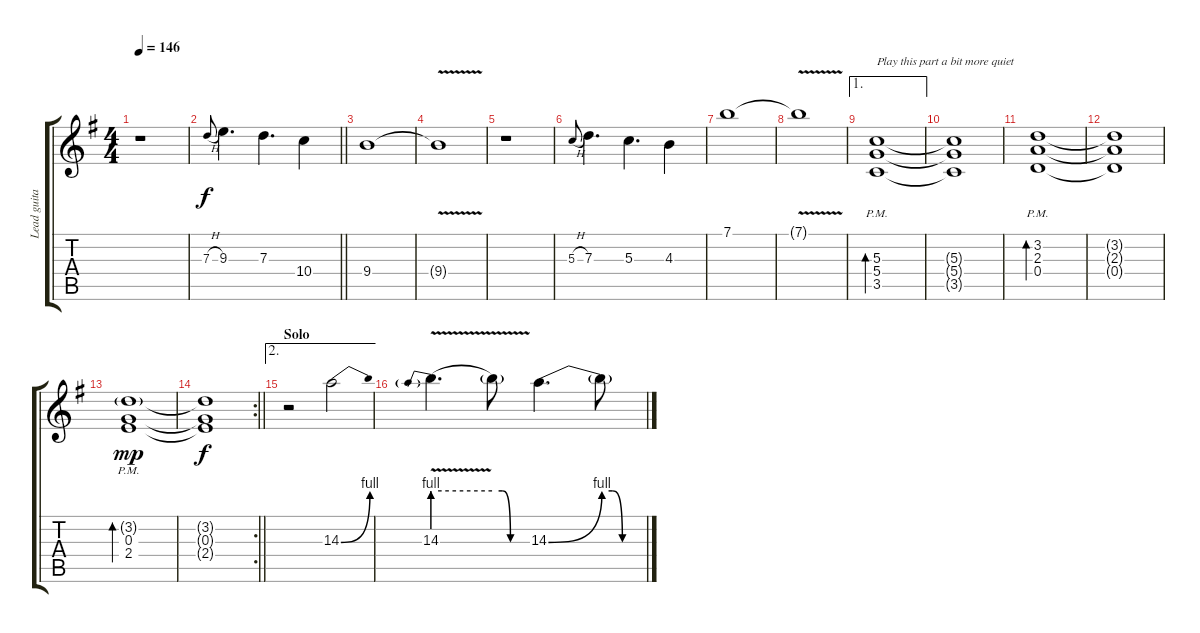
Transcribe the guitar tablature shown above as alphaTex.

\track ("Lead guitar" "Lead guita") {instrument overdrivenguitar}
\staff {score tabs}
\tuning (E4 B3 G3 D3 A2 E2) {hide}
\ts (4 4)
\tempo 146
\clef g2
\ks eminor
r.1{dy f} |
\barLineRight lightlight
7.3{h}.8{gr onbeat} 9.3.4{d} 7.3.4{d} 10.4.4 |
9.4.1 |
9.4{v t}.1 |
r.1 |
5.3{h}.8{gr onbeat} 7.3.4{d} 5.3.4{d} 4.3.4 |
7.1.1 |
7.1{v t}.1 |
\ae 1
(5.3{pm} 5.4{pm} 3.5{pm}).1{bd 480 txt "Play this part a bit more quiet"} |
(5.3{t} 5.4{t} 3.5{t}).1 |
(3.2{pm} 2.3{pm} 0.4{pm}).1{bd 480} |
(3.2{t} 2.3{t} 0.4{t}).1 |
(3.2{g pm} 0.3{pm} 2.4{pm}).1{bd 240 dy mp} |
\rc 2
\barLineRight lightlight
(3.2{t} 0.3{t} 2.4{t}).1{dy f} |
\ae 2
\section ("" "Solo")
r.2 14.3{be (bend 0 0 60 4)}.2 |
14.3{be (prebend 0 4 60 4) v}.4{d} 14.3{be (custom 0 4 15 4 30 0 60 0) t}.8 14.3{be (bend 0 0 60 4)}.4{d} 14.3{be (custom 0 4 15 4 30 0 60 0) t}.8
